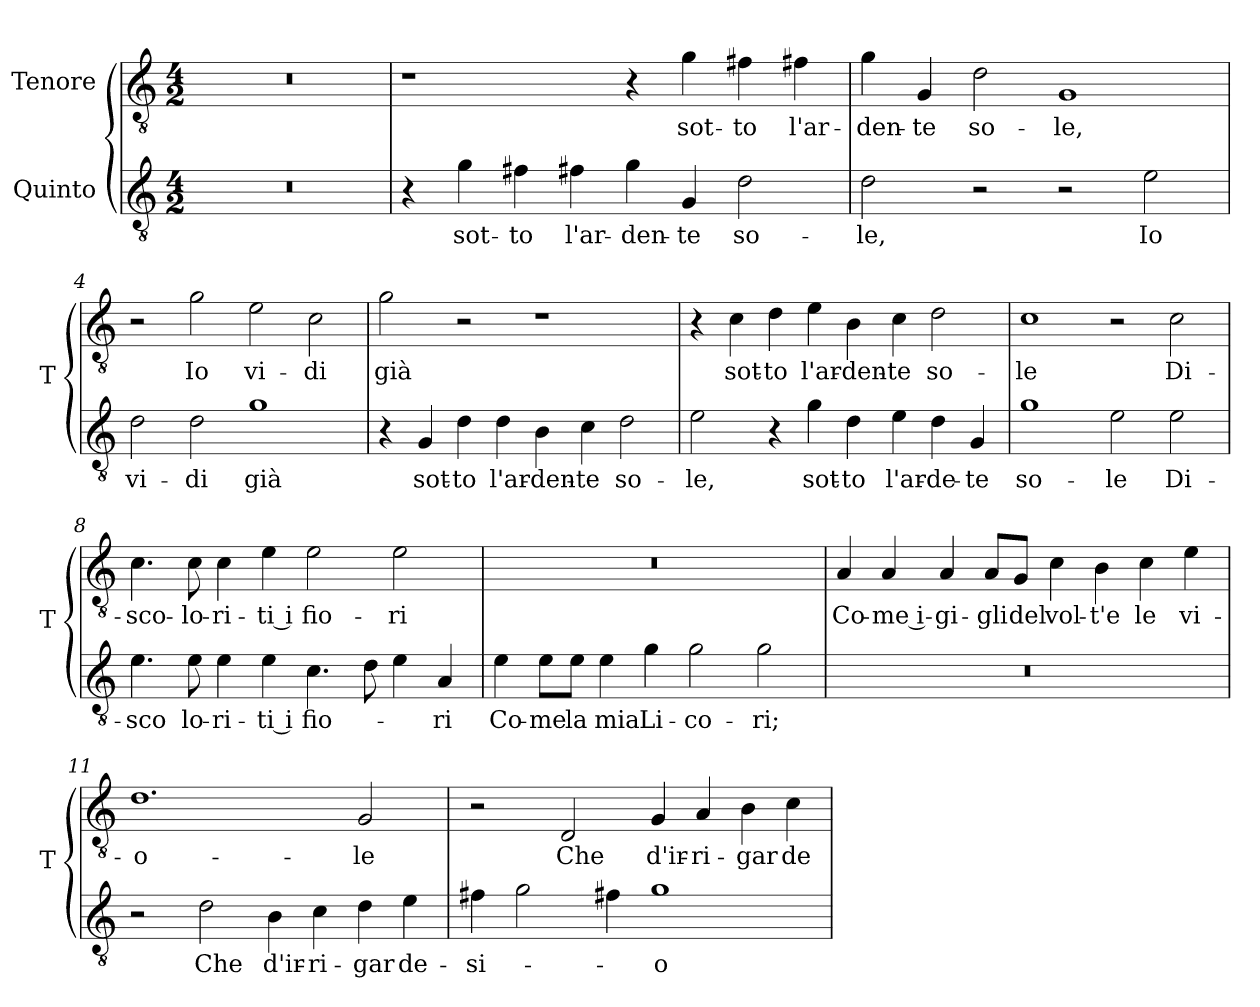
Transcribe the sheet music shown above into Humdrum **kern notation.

**kern	**text	**kern	**text
*part2	*part2	*part1	*part1
*staff2	*staff2	*staff1	*staff1
*I"Quinto	*	*I"Tenore	*
*	*	*I'T	*
*clefGv2	*	*clefGv2	*
*k[]	*	*k[]	*
*M4/2	*	*M4/2	*
=1	=1	=1	=1
0r	.	0r	.
=2	=2	=2	=2
4r	.	1r	.
4g	sot-	.	.
4f#X	-to	.	.
4f#X	l'ar-	.	.
4g	-den-	4r	.
4G	-te	4g	sot-
2d	so-	4f#X	-to
.	.	4f#X	l'ar-
=3	=3	=3	=3
2d	-le,	4g	-den-
.	.	4G	-te
2r	.	2d	so-
2r	.	1G	-le,
2e	Io	.	.
=4	=4	=4	=4
2d	vi-	2r	.
2d	-di	2g	Io
1g	già	2e	vi-
.	.	2c	-di
=5	=5	=5	=5
4r	.	2g	già
4G	sot-	.	.
4d	-to	2r	.
4d	l'ar-	.	.
4B	-den-	1r	.
4c	-te	.	.
2d	so-	.	.
=6	=6	=6	=6
2e	-le,	4r	.
.	.	4c	sot-
4r	.	4d	-to
4g	sot-	4e	l'ar-
4d	-to	4B	-den-
4e	l'ar-	4c	-te
4d	-de-	2d	so-
4G	-te	.	.
=7	=7	=7	=7
1g	so-	1c	-le
2e	-le	2r	.
2e	Di-	2c	Di-
=8	=8	=8	=8
4.e	-sco	4.c	-sco-
8e	lo-	8c	-lo-
4e	-ri-	4c	-ri-
4e	-ti i	4e	-ti i
4.c	fio-	2e	fio-
8d	.	.	.
4e	.	2e	-ri
4A	-ri	.	.
=9	=9	=9	=9
4e	Co-	0r	.
8e\L	-me	.	.
8e\J	la	.	.
4e	mia	.	.
4g	Li-	.	.
2g	-co-	.	.
2g	-ri;	.	.
=10	=10	=10	=10
0r	.	4A	Co-
.	.	4A	-me i-
.	.	4A	-gi-
.	.	8A/L	-gli
.	.	8G/J	del
.	.	4c	vol-
.	.	4B	-t'e
.	.	4c	le
.	.	4e	vi-
=11	=11	=11	=11
2r	.	1.d	-o-
2d	Che	.	.
4B	d'ir-	.	.
4c	-ri-	.	.
4d	-gar	2G	-le
4e	de-	.	.
=12	=12	=12	=12
4f#X	-si-	2r	.
2g	.	.	.
.	.	2D	Che
4f#X	.	.	.
1g	-o	4G	d'ir-
.	.	4A	-ri-
.	.	4B	-gar
.	.	4c	de-
=	=	=	=
*-	*-	*-	*-
